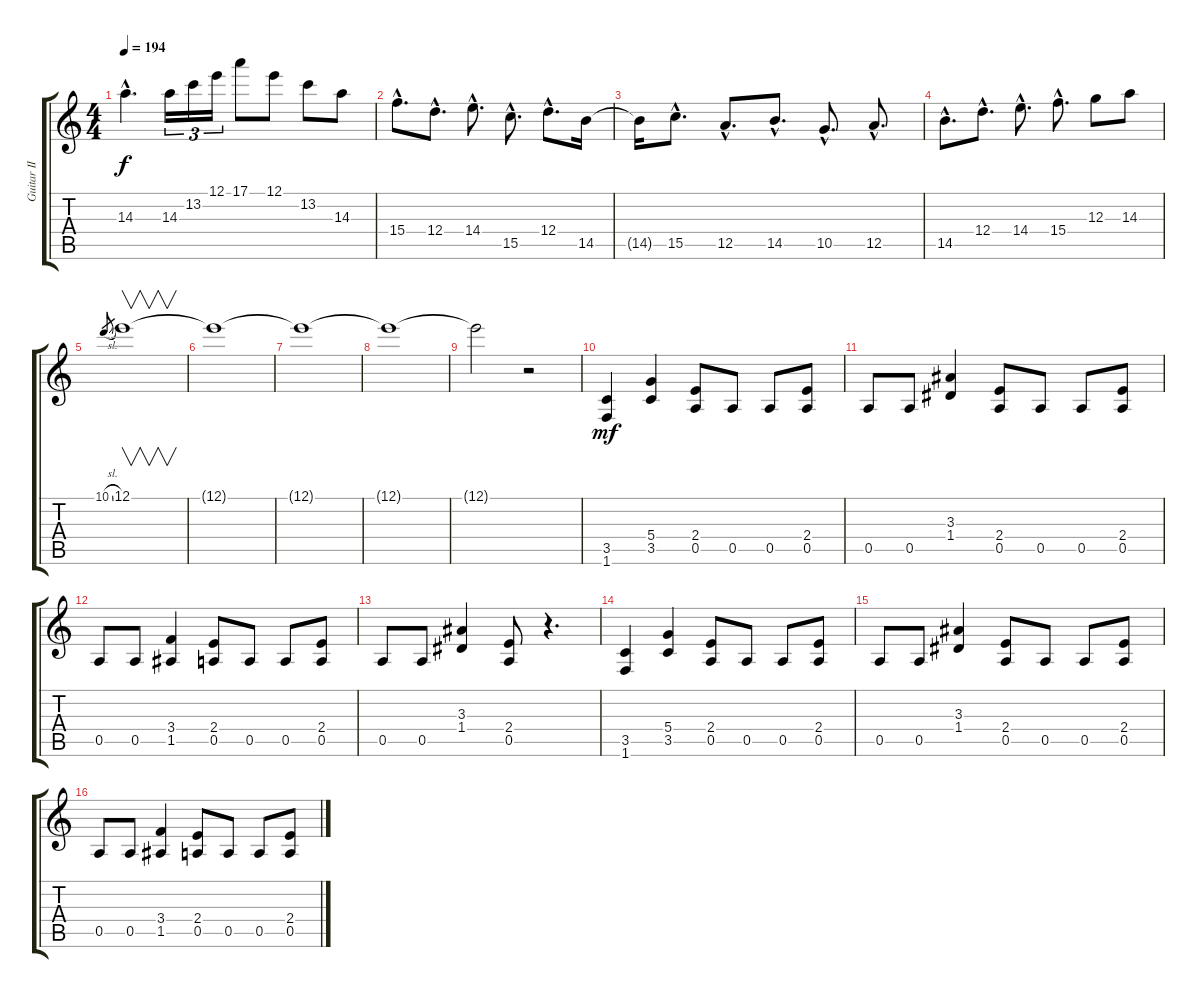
\track ("Guitar II" "Guitar II") {instrument distortionguitar}
\staff {score tabs}
\tuning (E4 B3 G3 D3 A2 E2) {hide}
\ts (4 4)
\tempo 194
\clef g2
\ks c
14.3{hac}.4{d dy f} 14.3.16{tu (3 2)} 13.2.16{tu (3 2)} 12.1.16{tu (3 2)} 17.1.8 12.1.8 13.2.8 14.3.8 |
15.4{hac}.8{d} 12.4{hac}.8{d} 14.4{hac}.8{d} 15.5{hac}.8{d} 12.4{hac}.8{d} 14.5.16 |
14.5{t}.16 15.5{hac}.8{d} 12.5{hac}.8{d} 14.5{hac}.8{d} 10.5{hac}.8{d} 12.5{hac}.8{d} |
14.5{hac}.8{d} 12.4{hac}.8{d} 14.4{hac}.8{d} 15.4{hac}.8{d} 12.3.8 14.3.8 |
10.1{sl}.8{gr} 12.1.1{v} |
12.1{t}.1 |
12.1{t}.1 |
12.1{t}.1 |
12.1{t}.2 r.2 |
(3.5 1.6).4{dy mf} (5.4 3.5).4 (2.4 0.5).8 0.5.8 0.5.8 (2.4 0.5).8 |
0.5.8 0.5.8 (3.3 1.4).4 (2.4 0.5).8 0.5.8 0.5.8 (2.4 0.5).8 |
0.5.8 0.5.8 (3.4 1.5).4 (2.4 0.5).8 0.5.8 0.5.8 (2.4 0.5).8 |
0.5.8 0.5.8 (3.3 1.4).4 (2.4 0.5).8 r.4{d} |
(3.5 1.6).4 (5.4 3.5).4 (2.4 0.5).8 0.5.8 0.5.8 (2.4 0.5).8 |
0.5.8 0.5.8 (3.3 1.4).4 (2.4 0.5).8 0.5.8 0.5.8 (2.4 0.5).8 |
0.5.8 0.5.8 (3.4 1.5).4 (2.4 0.5).8 0.5.8 0.5.8 (2.4 0.5).8
